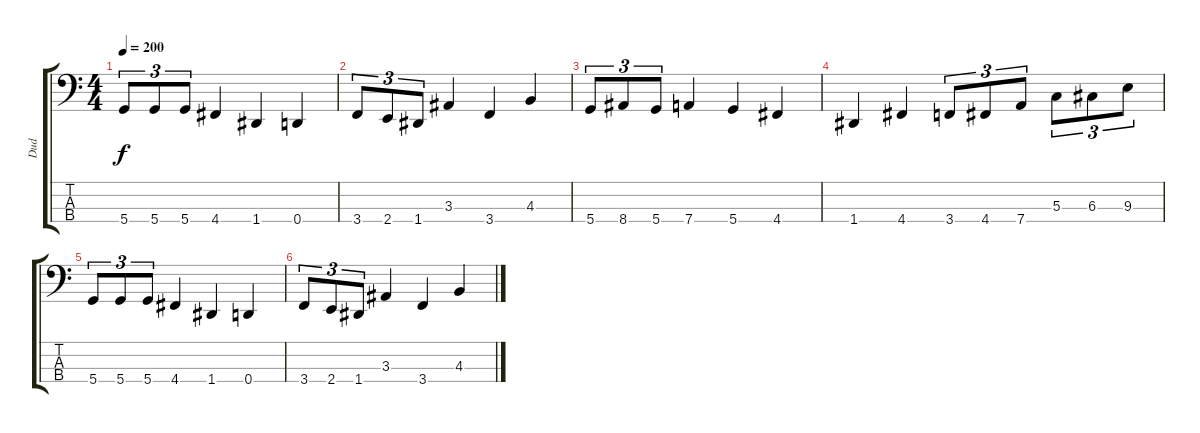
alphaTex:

\track ("Dud" "Dud") {instrument slapbass1}
\staff {score tabs}
\tuning (F2 C2 G1 D1) {hide}
\ts (4 4)
\tempo 200
\clef f4
\ks c
5.4.8{tu (3 2) dy f} 5.4.8{tu (3 2)} 5.4.8{tu (3 2)} 4.4.4 1.4.4 0.4.4 |
3.4.8{tu (3 2)} 2.4.8{tu (3 2)} 1.4.8{tu (3 2)} 3.3.4 3.4.4 4.3.4 |
5.4.8{tu (3 2)} 8.4.8{tu (3 2)} 5.4.8{tu (3 2)} 7.4.4 5.4.4 4.4.4 |
1.4.4 4.4.4 3.4.8{tu (3 2)} 4.4.8{tu (3 2)} 7.4.8{tu (3 2)} 5.3.8{tu (3 2)} 6.3.8{tu (3 2)} 9.3.8{tu (3 2)} |
5.4.8{tu (3 2)} 5.4.8{tu (3 2)} 5.4.8{tu (3 2)} 4.4.4 1.4.4 0.4.4 |
3.4.8{tu (3 2)} 2.4.8{tu (3 2)} 1.4.8{tu (3 2)} 3.3.4 3.4.4 4.3.4
